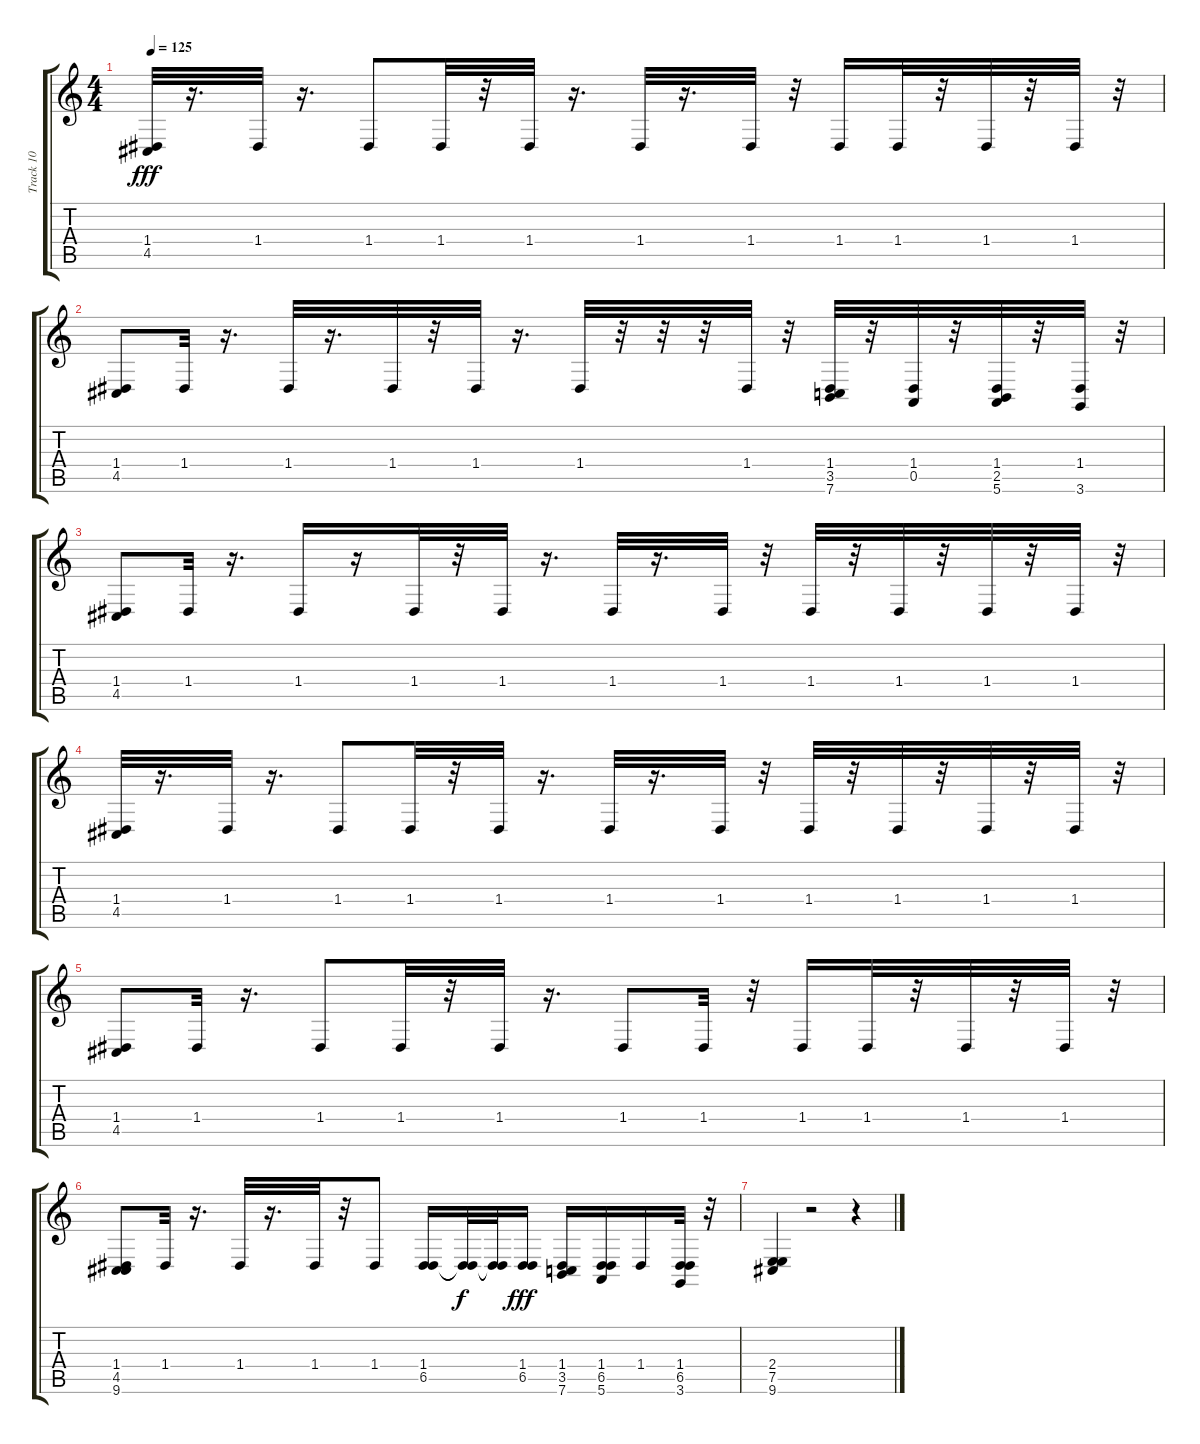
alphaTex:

\track ("Track 10" "Track 10") {instrument acousticgrandpiano}
\staff {score tabs}
\tuning (E4 B3 G3 D3 A2 E2) {hide}
\ts (4 4)
\tempo 125
\clef g2
\ks c
(1.4 4.5).32{dy fff} r.16{d} 1.4.32 r.16{d} 1.4.8 1.4.32 r.32 1.4.32 r.16{d} 1.4.32 r.16{d} 1.4.32 r.32 1.4.16 1.4.32 r.32 1.4.32 r.32 1.4.32 r.32 |
(1.4 4.5).8 1.4.32 r.16{d} 1.4.32 r.16{d} 1.4.32 r.32 1.4.32 r.16{d} 1.4.32 r.32 r.32 r.32 1.4.32 r.32 (1.4 3.5 7.6).32 r.32 (1.4 0.5).32 r.32 (1.4 2.5 5.6).32 r.32 (1.4 3.6).32 r.32 |
(1.4 4.5).8 1.4.32 r.16{d} 1.4.16 r.16 1.4.32 r.32 1.4.32 r.16{d} 1.4.32 r.16{d} 1.4.32 r.32 1.4.32 r.32 1.4.32 r.32 1.4.32 r.32 1.4.32 r.32 |
(1.4 4.5).32 r.16{d} 1.4.32 r.16{d} 1.4.8 1.4.32 r.32 1.4.32 r.16{d} 1.4.32 r.16{d} 1.4.32 r.32 1.4.32 r.32 1.4.32 r.32 1.4.32 r.32 1.4.32 r.32 |
(1.4 4.5).8 1.4.32 r.16{d} 1.4.8 1.4.32 r.32 1.4.32 r.16{d} 1.4.8 1.4.32 r.32 1.4.16 1.4.32 r.32 1.4.32 r.32 1.4.32 r.32 |
(1.4 4.5 9.6).8 1.4.32 r.16{d} 1.4.32 r.16{d} 1.4.32 r.32 1.4.8 (1.4 6.5).16 (1.4{t} 6.5{t}).32{dy f} (1.4{t} 6.5{t}).32 (1.4 6.5).16{dy fff} (1.4 3.5 7.6).16 (1.4 6.5 5.6).16 1.4.16 (1.4 6.5 3.6).32 r.32 |
(2.4 7.5 9.6).4 r.2 r.4
